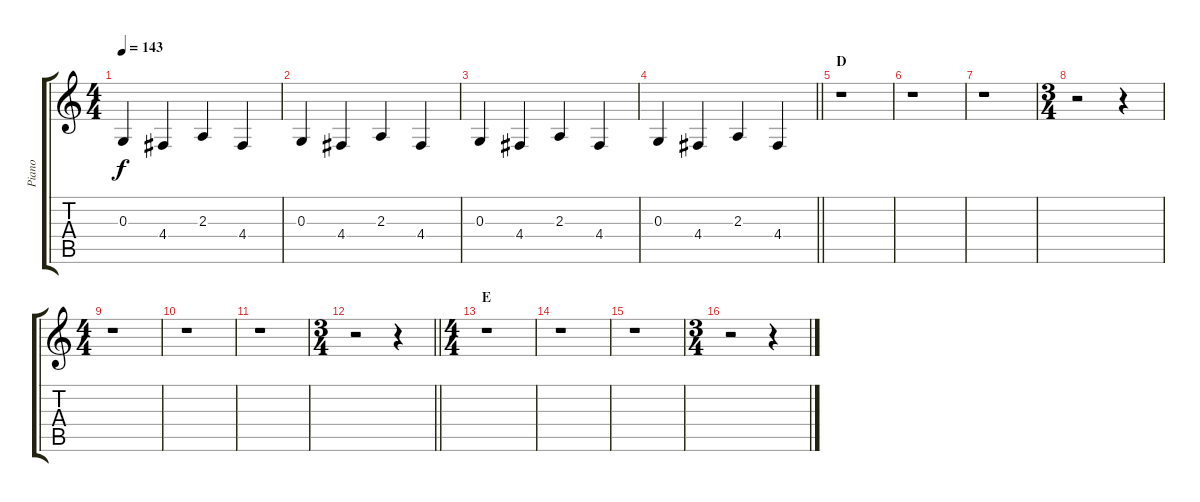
\track ("Piano" "Piano") {instrument brightacousticpiano}
\staff {score tabs}
\tuning (E4 B3 G3 D3 A2 E2) {hide}
\ts (4 4)
\tempo 143
\clef g2
\ks c
0.3.4{dy f} 4.4.4 2.3.4 4.4.4 |
0.3.4 4.4.4 2.3.4 4.4.4 |
0.3.4 4.4.4 2.3.4 4.4.4 |
\barLineRight lightlight
0.3.4 4.4.4 2.3.4 4.4.4 |
\section ("" "D")
r.1 |
r.1 |
r.1 |
\ts (3 4)
r.2 r.4 |
\ts (4 4)
r.1 |
r.1 |
r.1 |
\ts (3 4)
\barLineRight lightlight
r.2 r.4 |
\ts (4 4)
\section ("" "E")
r.1 |
r.1 |
r.1 |
\ts (3 4)
r.2 r.4
